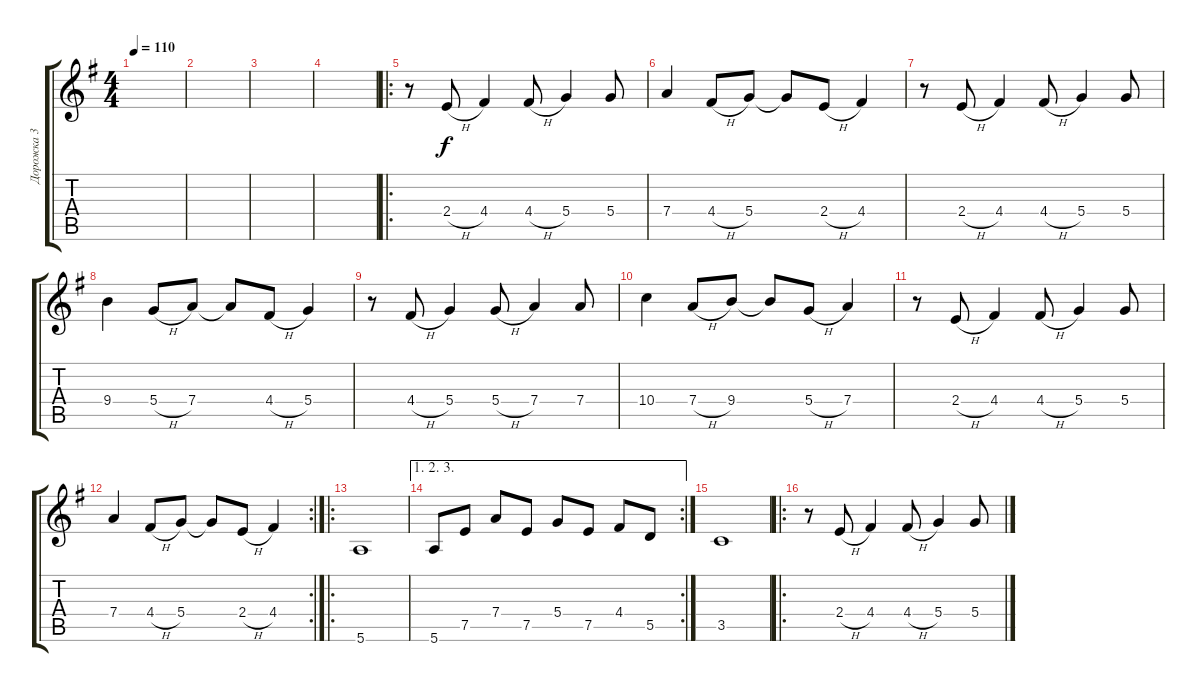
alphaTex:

\track ("Дорожка 3" "Дорожка 3") {instrument electricguitarclean}
\staff {score tabs}
\tuning (E4 B3 G3 D3 A2 E2) {hide}
\ts (4 4)
\tempo 110
\clef g2
\ks eminor
|
|
|
|
\ro
r.8 2.4{h}.8 4.4.4 4.4{h}.8 5.4.4 5.4.8 |
7.4.4 4.4{h}.8 5.4.8 5.4{t}.8 2.4{h}.8 4.4.4 |
r.8 2.4{h}.8 4.4.4 4.4{h}.8 5.4.4 5.4.8 |
9.4.4 5.4{h}.8 7.4.8 7.4{t}.8 4.4{h}.8 5.4.4 |
r.8 4.4{h}.8 5.4.4 5.4{h}.8 7.4.4 7.4.8 |
10.4.4 7.4{h}.8 9.4.8 9.4{t}.8 5.4{h}.8 7.4.4 |
r.8 2.4{h}.8 4.4.4 4.4{h}.8 5.4.4 5.4.8 |
\rc 2
7.4.4 4.4{h}.8 5.4.8 5.4{t}.8 2.4{h}.8 4.4.4 |
\ro
5.6.1 |
\ae (1 2 3)
\rc 2
5.6.8 7.5.8 7.4.8 7.5.8 5.4.8 7.5.8 4.4.8 5.5.8 |
3.5.1 |
\ro
r.8 2.4{h}.8 4.4.4 4.4{h}.8 5.4.4 5.4.8
